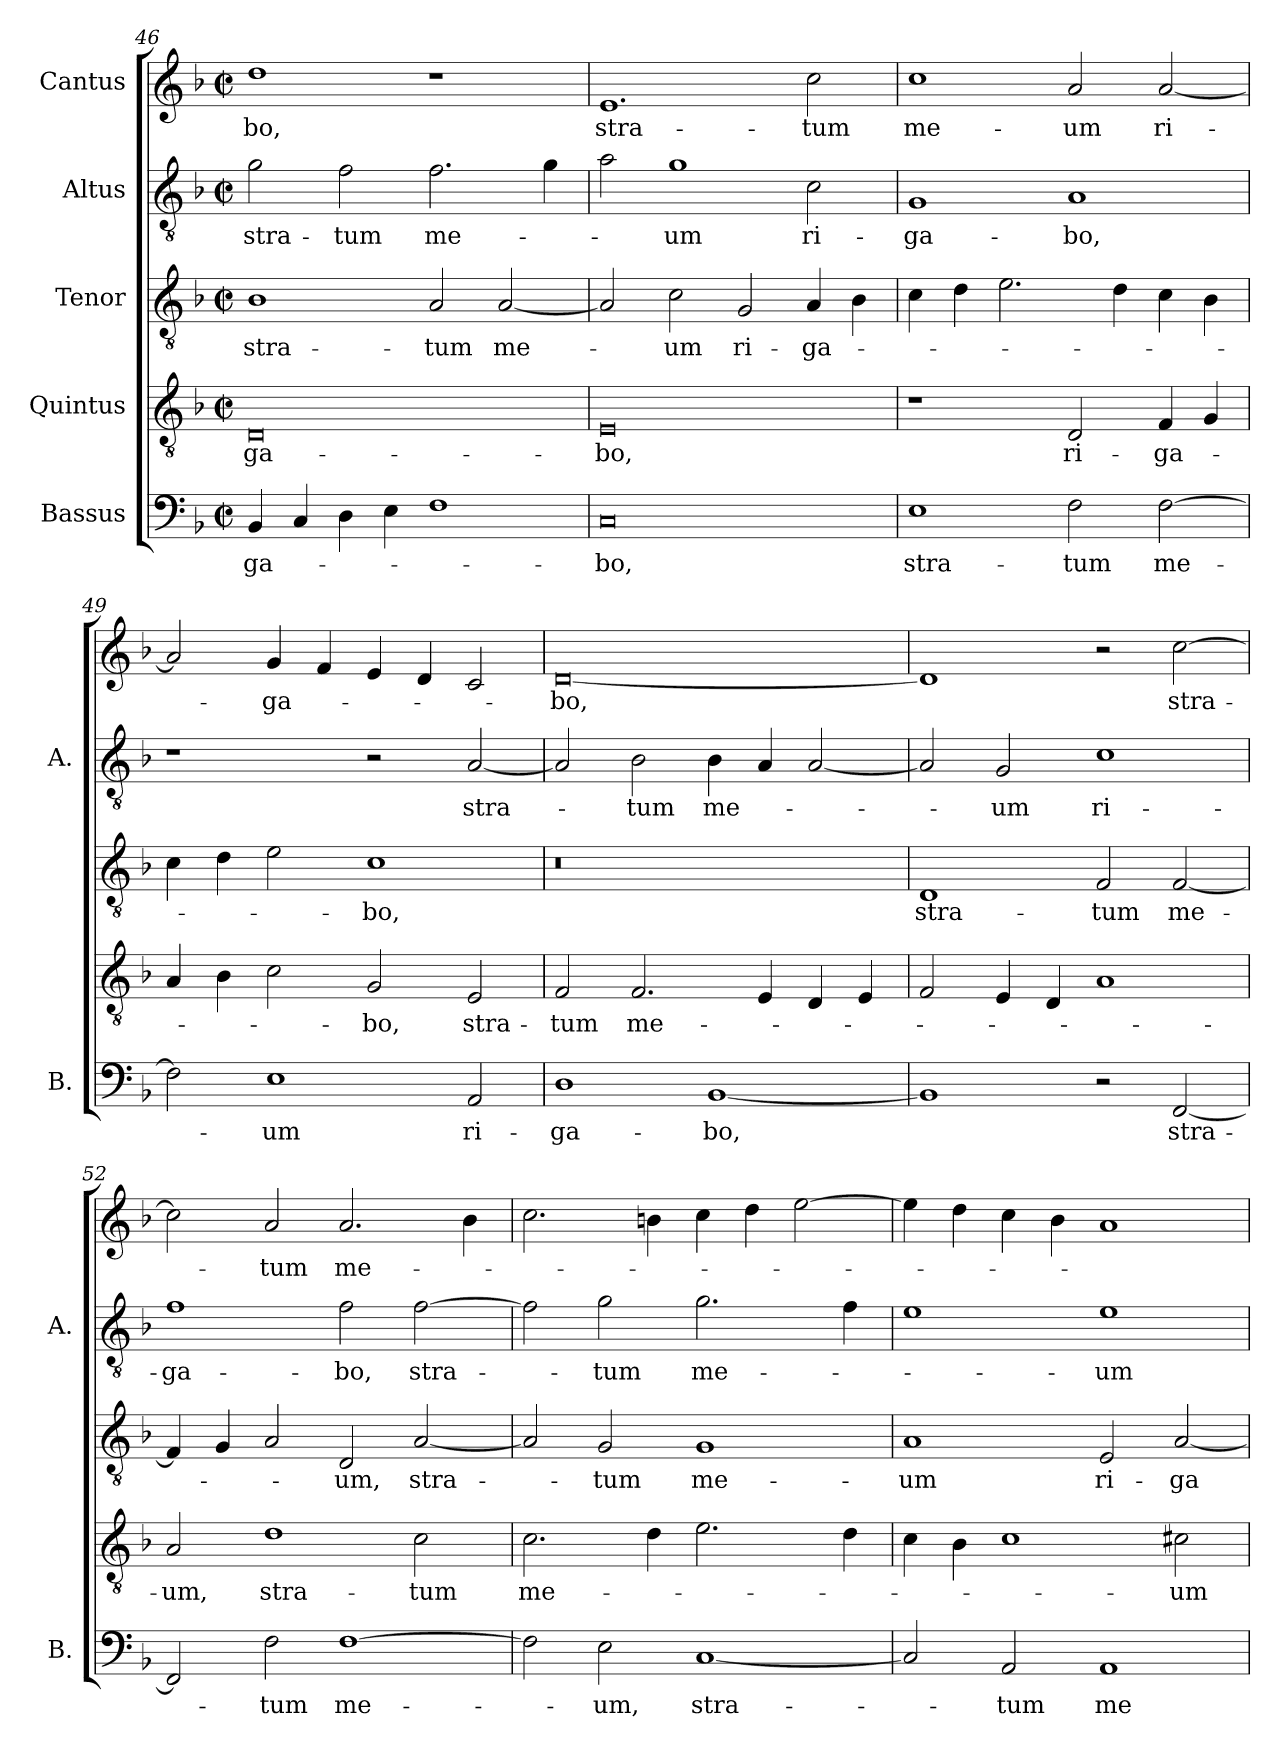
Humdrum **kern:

**kern	**text	**kern	**text	**kern	**text	**kern	**text	**kern	**text
*part5	*part5	*part4	*part4	*part3	*part3	*part2	*part2	*part1	*part1
*staff5	*staff5	*staff4	*staff4	*staff3	*staff3	*staff2	*staff2	*staff1	*staff1
*I"Bassus	*	*I"Quintus	*	*I"Tenor	*	*I"Altus	*	*I"Cantus	*
*I'B.	*	*	*	*	*	*I'A.	*	*	*
*clefF4	*	*clefGv2	*	*clefGv2	*	*clefGv2	*	*clefG2	*
*k[b-]	*	*k[b-]	*	*k[b-]	*	*k[b-]	*	*k[b-]	*
*F:	*	*F:	*	*F:	*	*F:	*	*F:	*
*M2/2	*	*M2/2	*	*M2/2	*	*M2/2	*	*M2/2	*
*met(c|)	*	*met(c|)	*	*met(c|)	*	*met(c|)	*	*met(c|)	*
=46	=46	=46	=46	=46	=46	=46	=46	=46	=46
4BB-/	-ga-	0D/	-ga-	1B-\	stra-	2g\	stra-	1dd\	-bo,
4C/	.	.	.	.	.	.	.	.	.
4D\	.	.	.	.	.	2f\	-tum	.	.
4E\	.	.	.	.	.	.	.	.	.
1F\	.	.	.	2A/	-tum	2.f\	me-	1r	.
.	.	.	.	[2A/	me-	.	.	.	.
.	.	.	.	.	.	4g\	.	.	.
=47	=47	=47	=47	=47	=47	=47	=47	=47	=47
0C/	-bo,	0E/	-bo,	2A/]	.	2a\	.	1.e/	stra-
.	.	.	.	2c\	-um	1g\	-um	.	.
.	.	.	.	2G/	ri-	.	.	.	.
.	.	.	.	4A/	-ga-	2c\	ri-	2cc\	-tum
.	.	.	.	4B-\	.	.	.	.	.
=48	=48	=48	=48	=48	=48	=48	=48	=48	=48
1E\	stra-	1r	.	4c\	.	1G/	-ga-	1cc\	me-
.	.	.	.	4d\	.	.	.	.	.
.	.	.	.	2.e\	.	.	.	.	.
2F\	-tum	2D/	ri-	.	.	1A/	-bo,	2a/	-um
.	.	.	.	4d\	.	.	.	.	.
[2F\	me-	4F/	-ga-	4c\	.	.	.	[2a/	ri-
.	.	4G/	.	4B-\	.	.	.	.	.
=49	=49	=49	=49	=49	=49	=49	=49	=49	=49
2F\]	.	4A/	.	4c\	.	1r	.	2a/]	.
.	.	4B-\	.	4d\	.	.	.	.	.
1E\	-um	2c\	.	2e\	.	.	.	4g/	-ga-
.	.	.	.	.	.	.	.	4f/	.
.	.	2G/	-bo,	1c\	-bo,	2r	.	4e/	.
.	.	.	.	.	.	.	.	4d/	.
2AA/	ri-	2E/	stra-	.	.	[2A/	stra-	2c/	.
=50	=50	=50	=50	=50	=50	=50	=50	=50	=50
!	!	!	!	!LO:N:vis=0	!	!	!	!	!
1D\	-ga-	2F/	-tum	1r	.	2A/]	.	[0d/	-bo,
.	.	2.F/	me-	.	.	2B-\	-tum	.	.
[1BB-/	-bo,	.	.	1ryy	.	4B-\	me-	.	.
.	.	4E/	.	.	.	4A/	.	.	.
.	.	4D/	.	.	.	[2A/	.	.	.
.	.	4E/	.	.	.	.	.	.	.
=51	=51	=51	=51	=51	=51	=51	=51	=51	=51
1BB-/]	.	2F/	.	1D/	stra-	2A/]	.	1d/]	.
.	.	4E/	.	.	.	2G/	-um	.	.
.	.	4D/	.	.	.	.	.	.	.
2r	.	1A/	.	2F/	-tum	1c\	ri-	2r	.
[2FF/	stra-	.	.	[2F/	me-	.	.	[2cc\	stra-
=52	=52	=52	=52	=52	=52	=52	=52	=52	=52
2FF/]	.	2A/	-um,	4F/]	.	1f\	-ga-	2cc\]	.
.	.	.	.	4G/	.	.	.	.	.
2F\	-tum	1d\	stra-	2A/	.	.	.	2a/	-tum
[1F\	me-	.	.	2D/	-um,	2f\	-bo,	2.a/	me-
.	.	2c\	-tum	[2A/	stra-	[2f\	stra-	.	.
.	.	.	.	.	.	.	.	4b-\	.
=53	=53	=53	=53	=53	=53	=53	=53	=53	=53
2F\]	.	2.c\	me-	2A/]	.	2f\]	.	2.cc\	.
2E\	-um,	.	.	2G/	-tum	2g\	-tum	.	.
.	.	4d\	.	.	.	.	.	4bn\	.
[1C/	stra-	2.e\	.	1G/	me-	2.g\	me-	4cc\	.
.	.	.	.	.	.	.	.	4dd\	.
.	.	.	.	.	.	.	.	[2ee\	.
.	.	4d\	.	.	.	4f\	.	.	.
=54	=54	=54	=54	=54	=54	=54	=54	=54	=54
2C/]	.	4c\	.	1A/	-um	1e\	.	4ee\]	.
.	.	4B-\	.	.	.	.	.	4dd\	.
2AA/	-tum	1c\	.	.	.	.	.	4cc\	.
.	.	.	.	.	.	.	.	4b-\	.
1AA/	me-	.	.	2E/	ri-	1e\	-um	1a/	.
.	.	2c#X\	-um	[2A/	-ga-	.	.	.	.
=	=	=	=	=	=	=	=	=	=
*-	*-	*-	*-	*-	*-	*-	*-	*-	*-
